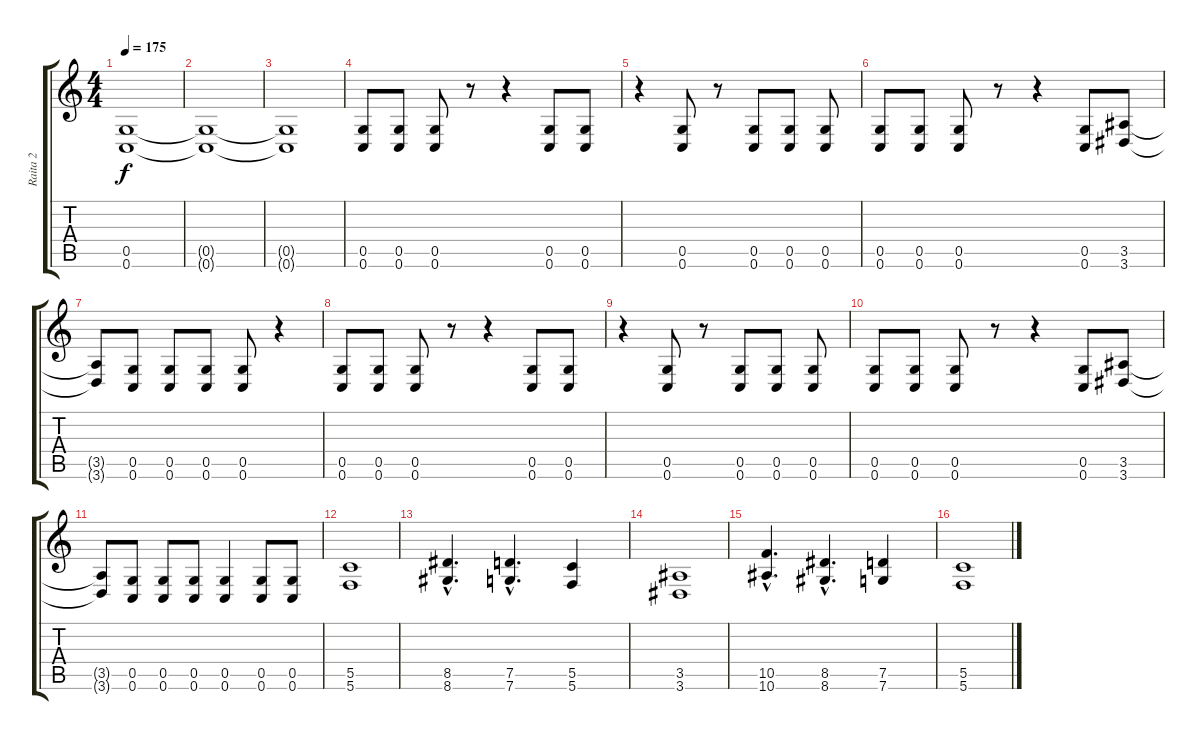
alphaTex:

\track ("Raita 2" "Raita 2") {instrument distortionguitar}
\staff {score tabs}
\tuning (E4 C4 G3 C3 G2 C2) {hide}
\ts (4 4)
\tempo 175
\clef g2
\ks c
(0.5{t} 0.6{t}).1{dy f} |
(0.5{t} 0.6{t}).1 |
(0.5{t} 0.6{t}).1 |
(0.5 0.6).8 (0.5 0.6).8 (0.5 0.6).8 r.8 r.4 (0.5 0.6).8 (0.5 0.6).8 |
r.4 (0.5 0.6).8 r.8 (0.5 0.6).8 (0.5 0.6).8 (0.5 0.6).8 |
(0.5 0.6).8 (0.5 0.6).8 (0.5 0.6).8 r.8 r.4 (0.5 0.6).8 (3.5 3.6).8 |
(3.5{t} 3.6{t}).8 (0.5 0.6).8 (0.5 0.6).8 (0.5 0.6).8 (0.5 0.6).8 r.4 |
(0.5 0.6).8 (0.5 0.6).8 (0.5 0.6).8 r.8 r.4 (0.5 0.6).8 (0.5 0.6).8 |
r.4 (0.5 0.6).8 r.8 (0.5 0.6).8 (0.5 0.6).8 (0.5 0.6).8 |
(0.5 0.6).8 (0.5 0.6).8 (0.5 0.6).8 r.8 r.4 (0.5 0.6).8 (3.5 3.6).8 |
(3.5{t} 3.6{t}).8 (0.5 0.6).8 (0.5 0.6).8 (0.5 0.6).8 (0.5 0.6).4 (0.5 0.6).8 (0.5 0.6).8 |
(5.5 5.6).1 |
(8.5{hac} 8.6{hac}).4{d} (7.5{hac} 7.6{hac}).4{d} (5.5 5.6).4 |
(3.5 3.6).1 |
(10.5{hac} 10.6{hac}).4{d} (8.5{hac} 8.6{hac}).4{d} (7.5 7.6).4 |
(5.5 5.6).1
